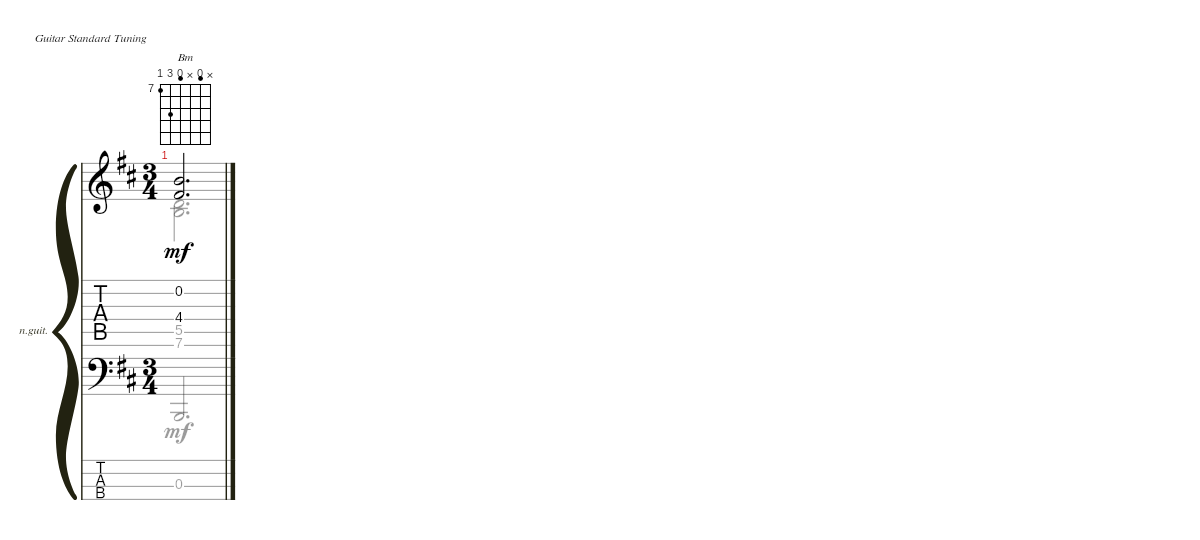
\defaultSystemsLayout 4
\firstSystemTrackNameOrientation horizontal
\otherSystemsTrackNameOrientation horizontal
\extendBarLines
\chordDiagramsInScore
\track ("Nylon Guitar" "n.guit.") {multiBarRest instrument acousticguitarnylon}
\staff {score tabs}
\tuning (E4 B3 G3 D3 A2 E2)
\chord ("Bm" x 6 x 6 9 7) {firstfret 7 showdiagram false showfingering false}
\voice
\ts (3 4)
\tempo (51 hide)
\clef g2
\ks bminor
(0.2{acc forcenatural} 4.4{acc #}).2{d ch "Bm" dy mf beam Up}
\voice
\clef g2
\ottava regular
\simile none
\ks bminor
(5.5{acc forcenatural} 7.6{acc forcenatural}).2{d dy mf beam Down}
\staff {score tabs}
\tuning (D2 C2 B1 A1)
\displaytranspose 0
\voice
\clef f4
\ottava regular
\simile none
\ks bminor
\voice
\clef f4
\ottava regular
\simile none
\ks bminor
\voice
\clef f4
\ottava regular
\simile none
\ks bminor
0.3{acc forcenatural}.2{d dy mf beam Up}
